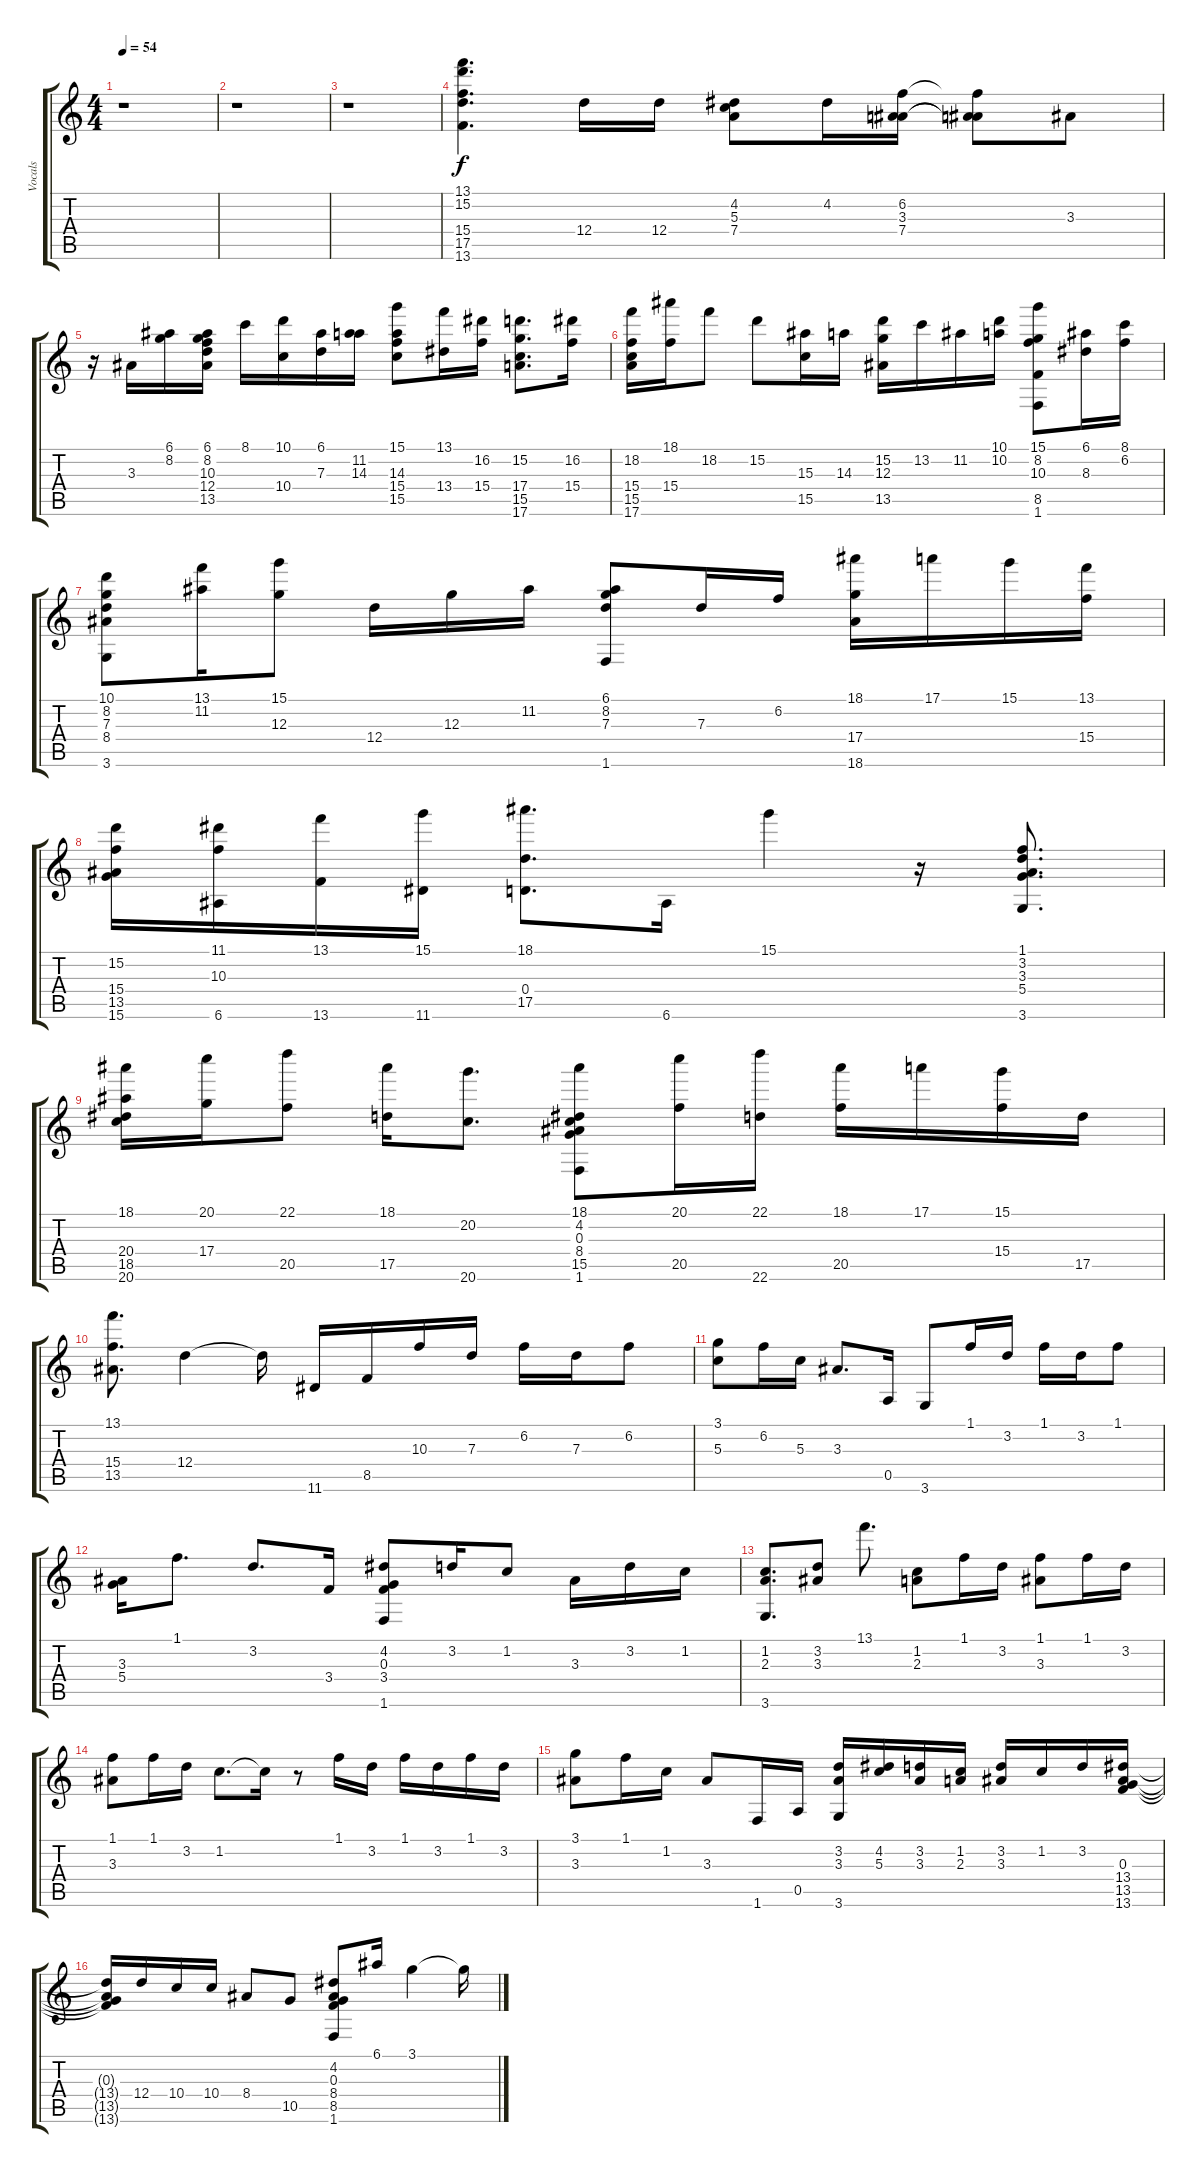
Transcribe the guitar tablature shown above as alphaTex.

\track ("Vocals" "Vocals") {instrument electricguitarjazz}
\staff {score tabs}
\tuning (E4 B3 G3 D3 A2 E2) {hide}
\ts (4 4)
\tempo 54
\clef g2
\ks c
r.1{dy f} |
r.1 |
r.1 |
(13.1 15.2 15.4 17.5 13.6).4{d} 12.4.16 12.4.16 (4.2 5.3 7.4).8 4.2.16 (6.2 3.3 7.4).16 (6.2{t} 3.3{t} 7.4{t}).8 3.3.8 |
r.16 3.3.16 (6.1 8.2).16 (6.1 8.2 10.3 12.4 13.5).16 8.1.16 (10.1 10.4).16 (6.1 7.3).16 (11.2 14.3).16 (15.1 14.3 15.4 15.5).8 (13.1 13.4).16 (16.2 15.4).16 (15.2 17.4 15.5 17.6).8{d} (16.2 15.4).16 |
(18.2 15.4 15.5 17.6).16 (18.1 15.4).16 18.2.8 15.2.8 (15.3 15.5).16 14.3.16 (15.2 12.3 13.5).16 13.2.16 11.2.16 (10.1 10.2).16 (15.1 8.2 10.3 8.5 1.6).8 (6.1 8.3).16 (8.1 6.2).16 |
(10.1 8.2 7.3 8.4 3.6).8 (13.1 11.2).16 (15.1 12.3).8 12.4.16 12.3.16 11.2.16 (6.1 8.2 7.3 1.6).8 7.3.16 6.2.16 (18.1 17.4 18.6).16 17.1.16 15.1.16 (13.1 15.4).16 |
(15.2 15.4 13.5 15.6).16 (11.1 10.3 6.6).16 (13.1 13.6).16 (15.1 11.6).16 (18.1 0.4 17.5).8{d} 6.6.16 15.1.4 r.16 (1.1 3.2 3.3 5.4 3.6).8{d} |
(18.1 20.4 18.5 20.6).16 (20.1 17.4).16 (22.1 20.5).8 (18.1 17.5).16 (20.2 20.6).8{d} (18.1 4.2 0.3 8.4 15.5 1.6).8 (20.1 20.5).16 (22.1 22.6).16 (18.1 20.5).16 17.1.16 (15.1 15.4).16 17.5.16 |
(13.1 15.4 13.5).8{d} 12.4.4 12.4{t}.16 11.6.16 8.5.16 10.3.16 7.3.16 6.2.16 7.3.16 6.2.8 |
(3.1 5.3).8 6.2.16 5.3.16 3.3.8{d} 0.5.16 3.6.8 1.1.16 3.2.16 1.1.16 3.2.16 1.1.8 |
(3.3 5.4).16 1.1.8{d} 3.2.8{d} 3.4.16 (4.2 0.3 3.4 1.6).8 3.2.16 1.2.8 3.3.16 3.2.16 1.2.16 |
(1.2 2.3 3.6).8{d} (3.2 3.3).8 13.1.8{d} (1.2 2.3).8 1.1.16 3.2.16 (1.1 3.3).8 1.1.16 3.2.16 |
(1.1 3.3).8 1.1.16 3.2.16 1.2.8{d} 1.2{t}.16 r.8 1.1.16 3.2.16 1.1.16 3.2.16 1.1.16 3.2.16 |
(3.1 3.3).8 1.1.16 1.2.16 3.3.8 1.6.16 0.5.16 (3.2 3.3 3.6).16 (4.2 5.3).16 (3.2 3.3).16 (1.2 2.3).16 (3.2 3.3).16 1.2.16 3.2.16 (0.3 13.4 13.5 13.6).16 |
(0.3{t} 13.4{t} 13.5{t} 13.6{t}).16 12.4.16 10.4.16 10.4.16 8.4.8 10.5.8 (4.2 0.3 8.4 8.5 1.6).8 6.1.16 3.1.4 3.1{t}.16
